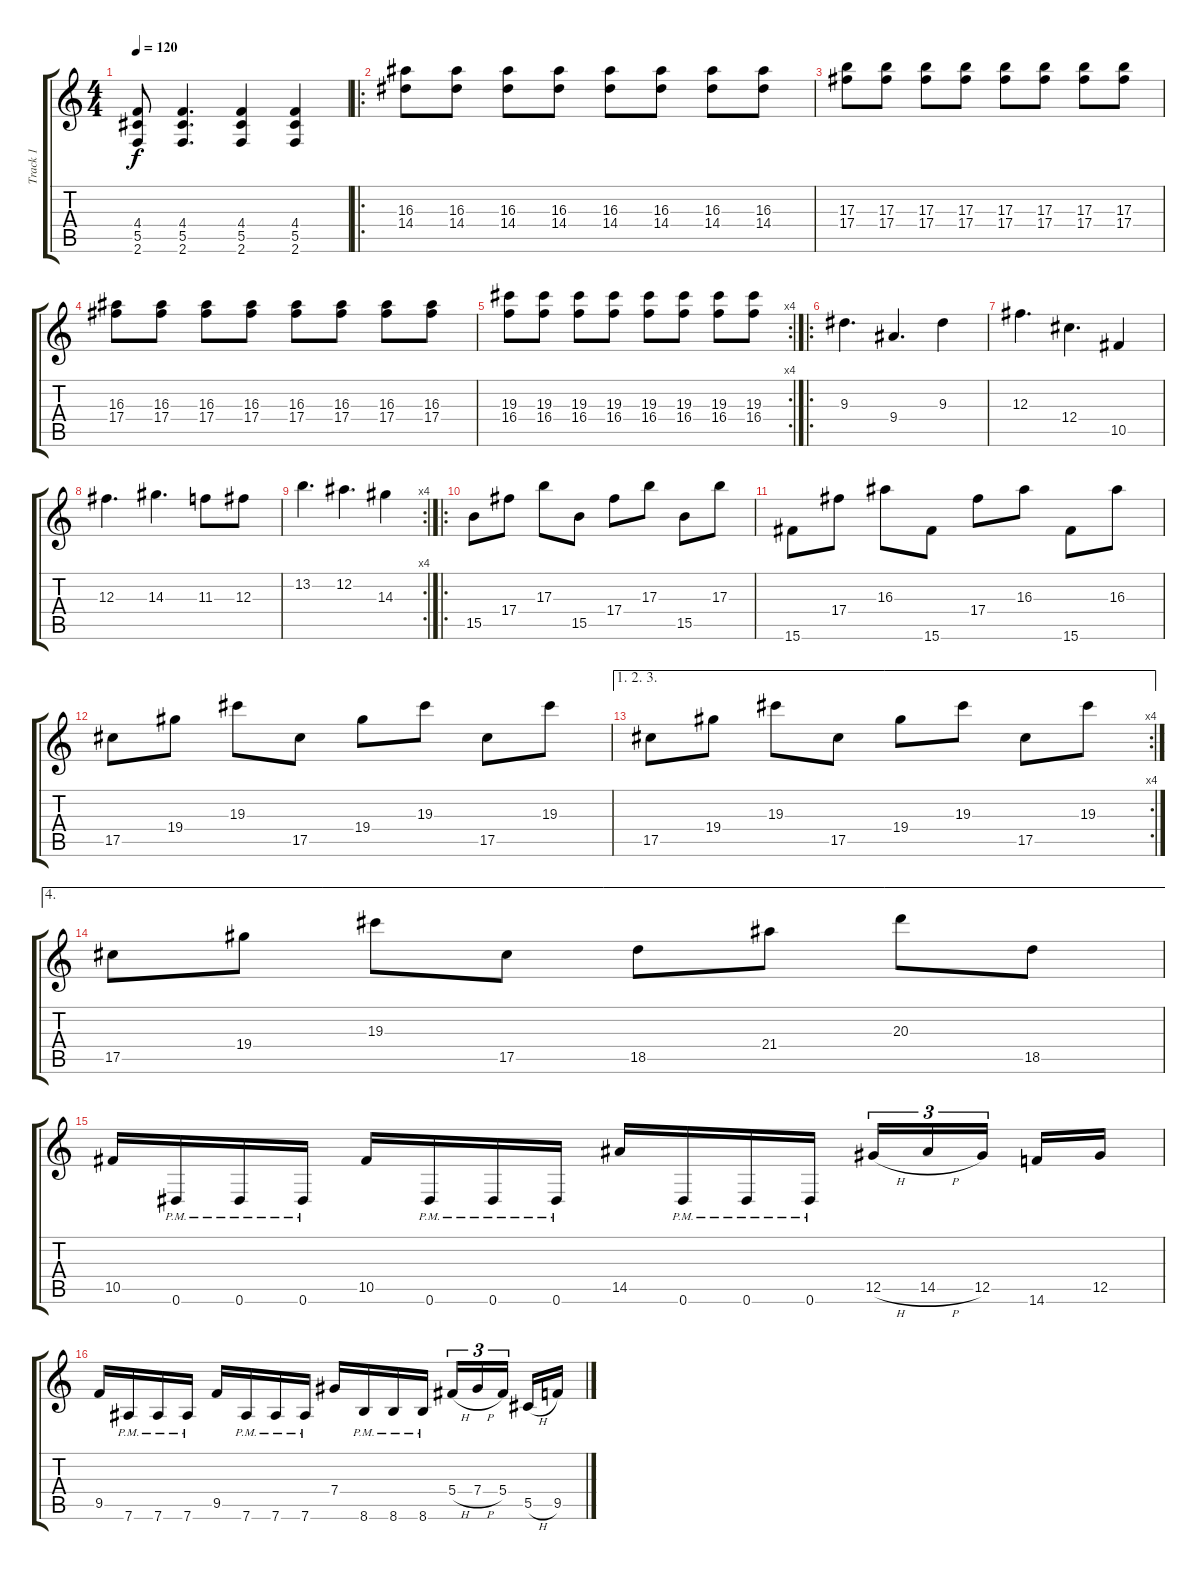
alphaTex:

\track ("Track 1" "Track 1") {instrument distortionguitar}
\staff {score tabs}
\tuning (Eb4 Bb3 Gb3 Db3 Ab2 Eb2) {hide}
\ts (4 4)
\tempo 120
\clef g2
\ks c
(4.4{t} 5.5{t} 2.6{t}).8{dy f} (4.4 5.5 2.6).4{d} (4.4 5.5 2.6).4 (4.4 5.5 2.6).4 |
\ro
(16.3 14.4).8 (16.3 14.4).8 (16.3 14.4).8 (16.3 14.4).8 (16.3 14.4).8 (16.3 14.4).8 (16.3 14.4).8 (16.3 14.4).8 |
(17.3 17.4).8 (17.3 17.4).8 (17.3 17.4).8 (17.3 17.4).8 (17.3 17.4).8 (17.3 17.4).8 (17.3 17.4).8 (17.3 17.4).8 |
(16.3 17.4).8 (16.3 17.4).8 (16.3 17.4).8 (16.3 17.4).8 (16.3 17.4).8 (16.3 17.4).8 (16.3 17.4).8 (16.3 17.4).8 |
\rc 4
(19.3 16.4).8 (19.3 16.4).8 (19.3 16.4).8 (19.3 16.4).8 (19.3 16.4).8 (19.3 16.4).8 (19.3 16.4).8 (19.3 16.4).8 |
\ro
9.3.4{d} 9.4.4{d} 9.3.4 |
12.3.4{d} 12.4.4{d} 10.5.4 |
12.3.4{d} 14.3.4{d} 11.3.8 12.3.8 |
\rc 4
13.2.4{d} 12.2.4{d} 14.3.4 |
\ro
15.5.8 17.4.8 17.3.8 15.5.8 17.4.8 17.3.8 15.5.8 17.3.8 |
15.6.8 17.4.8 16.3.8 15.6.8 17.4.8 16.3.8 15.6.8 16.3.8 |
17.5.8 19.4.8 19.3.8 17.5.8 19.4.8 19.3.8 17.5.8 19.3.8 |
\ae (1 2 3)
\rc 4
17.5.8 19.4.8 19.3.8 17.5.8 19.4.8 19.3.8 17.5.8 19.3.8 |
\ae 4
17.5.8 19.4.8 19.3.8 17.5.8 18.5.8 21.4.8 20.3.8 18.5.8 |
10.5.16 0.6{pm}.16 0.6{pm}.16 0.6{pm}.16 10.5.16 0.6{pm}.16 0.6{pm}.16 0.6{pm}.16 14.5.16 0.6{pm}.16 0.6{pm}.16 0.6{pm}.16 12.5{h}.16{tu (3 2)} 14.5{h}.16{tu (3 2)} 12.5.16{tu (3 2) beam splitsecondary} 14.6.16 12.5.16 |
9.5.16 7.6{pm}.16 7.6{pm}.16 7.6{pm}.16 9.5.16 7.6{pm}.16 7.6{pm}.16 7.6{pm}.16 7.4.16 8.6{pm}.16 8.6{pm}.16 8.6{pm}.16 5.4{h}.16{tu (3 2)} 7.4{h}.16{tu (3 2)} 5.4.16{tu (3 2) beam splitsecondary} 5.5{h}.16 9.5.16
